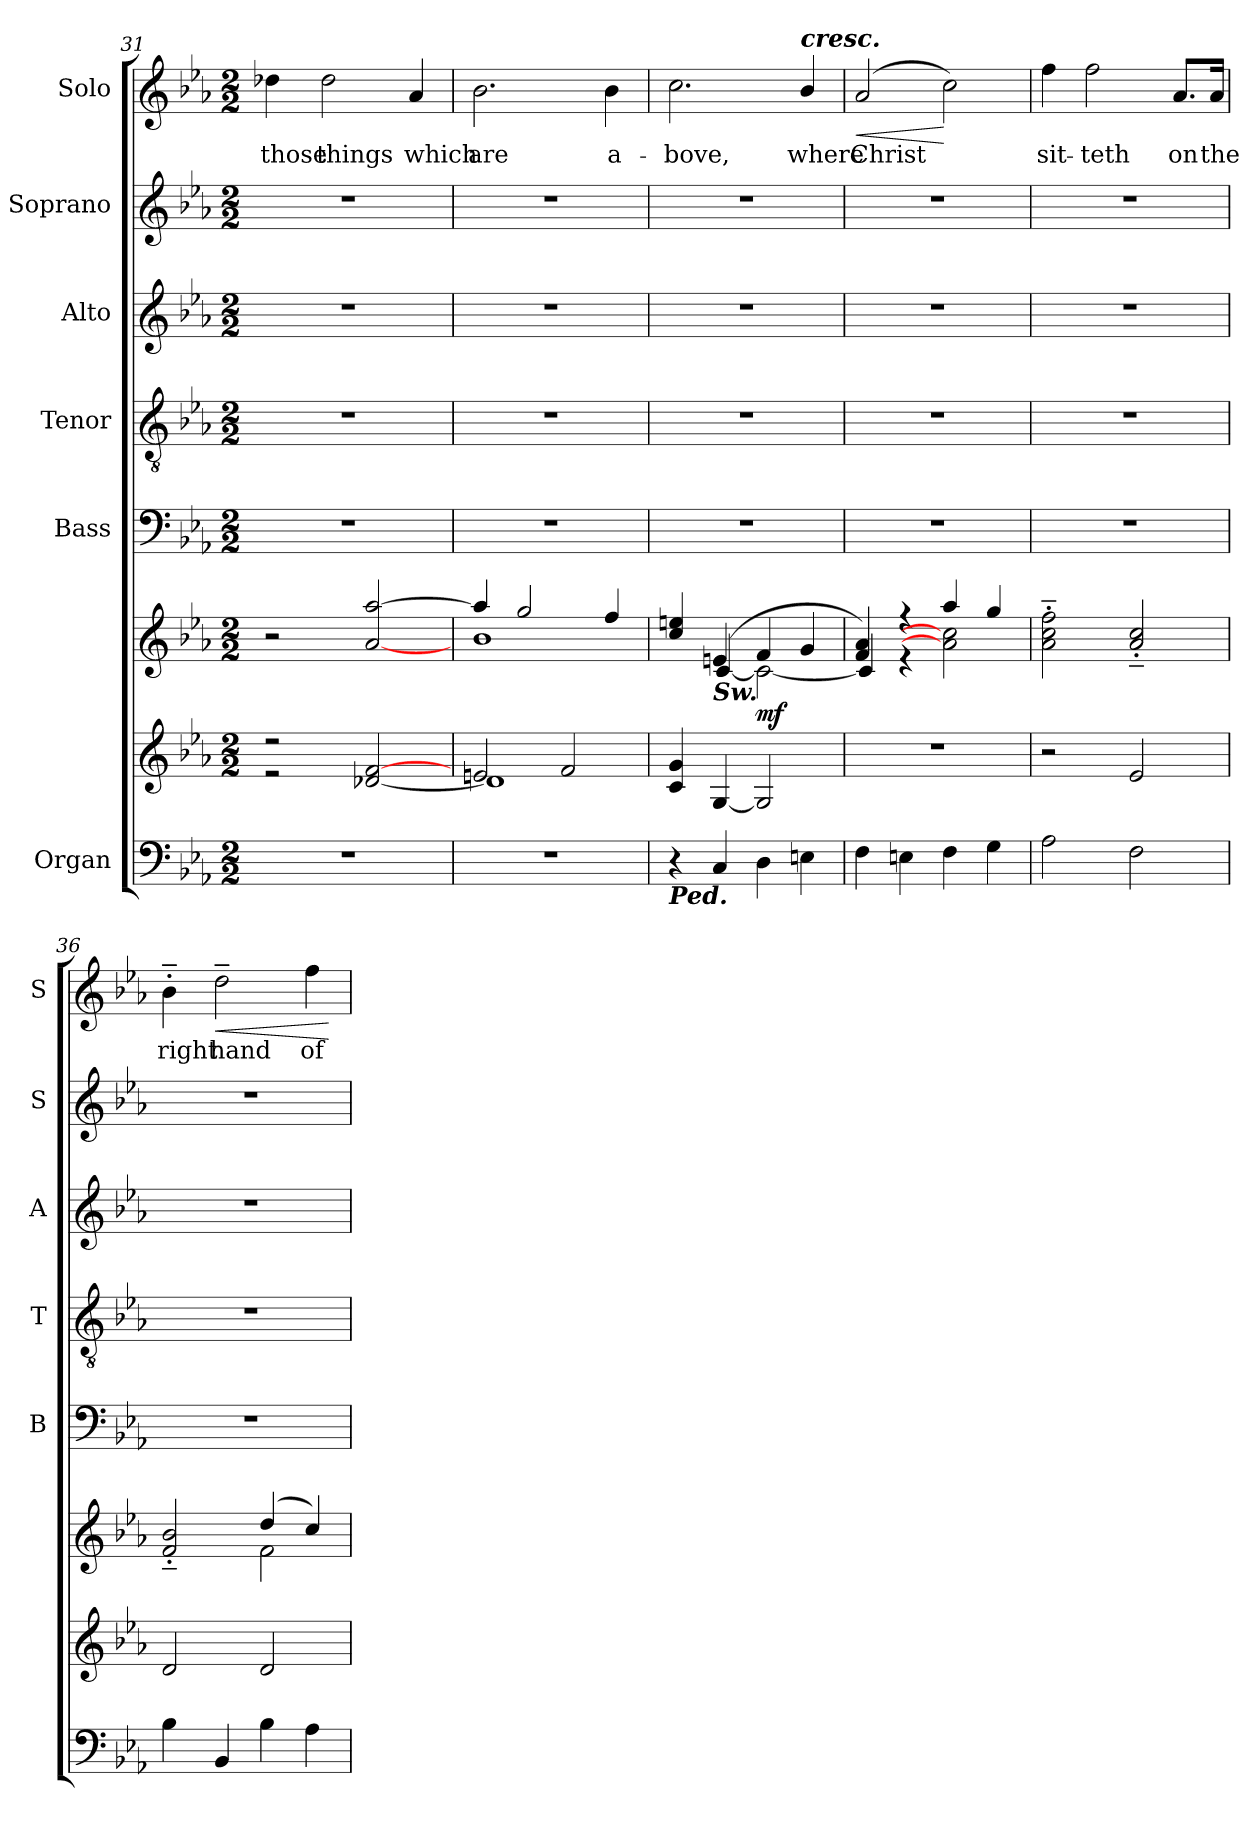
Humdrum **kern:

**kern	**kern	**kern	**dynam	**kern	**kern	**kern	**kern	**kern	**text	**dynam
*part6	*part6	*part6	*part6	*part5	*part4	*part3	*part2	*part1	*part1	*part1
*staff8	*staff7	*staff6	*staff6/7/8	*staff5	*staff4	*staff3	*staff2	*staff1	*staff1	*staff1
*I"Organ	*	*	*	*I"Bass	*I"Tenor	*I"Alto	*I"Soprano	*I"Solo	*	*
*	*	*	*	*I'B	*I'T	*I'A	*I'S	*I'S	*	*
!!LO:LB:g=z
*clefF4	*clefG2	*clefG2	*	*clefF4	*clefGv2	*clefG2	*clefG2	*clefG2	*	*
*k[b-e-a-]	*k[b-e-a-]	*k[b-e-a-]	*	*k[b-e-a-]	*k[b-e-a-]	*k[b-e-a-]	*k[b-e-a-]	*k[b-e-a-]	*	*
*E-:	*E-:	*E-:	*	*E-:	*E-:	*E-:	*E-:	*E-:	*	*
*M2/2	*M2/2	*M2/2	*	*M2/2	*M2/2	*M2/2	*M2/2	*M2/2	*	*
=31	=31	=31	=31	=31	=31	=31	=31	=31	=31	=31
*	*^	*^	*	*	*	*	*	*	*	*
!	!	!	!	!	!	!	!	!	!	!	!LO:LY:b	!
1r	2r	2r	2r	2ryy	.	1r	1r	1r	1r	4dd-X	those	.
!	!	!	!	!	!	!	!	!	!	!	!LO:LY:b	!
.	.	.	.	.	.	.	.	.	.	2dd-	things	.
.	2ryy	[2d-X/ [2f/	[2a-/ [2aa-/	2ryy	.	.	.	.	.	.	.	.
!	!	!	!	!	!	!	!	!	!	!	!LO:LY:b	!
.	.	.	.	.	.	.	.	.	.	4a-	which	.
=32	=32	=32	=32	=32	=32	=32	=32	=32	=32	=32	=32	=32
!	!	!	!	!	!	!	!	!	!	!	!LO:LY:b	!
1r	2en/	1d-\]	4aa-/]	1b-\	.	1r	1r	1r	1r	2.b-	are	.
.	.	.	2gg/	.	.	.	.	.	.	.	.	.
.	2f/	.	.	.	.	.	.	.	.	.	.	.
!	!	!	!	!	!	!	!	!	!	!	!LO:LY:b	!
.	.	.	4ff/	.	.	.	.	.	.	4b-	a-	.
=33	=33	=33	=33	=33	=33	=33	=33	=33	=33	=33	=33	=33
!LO:TX:b:Bi:t=Ped.	!	!	!	!	!	!	!	!	!	!	!	!
!	!	!	!	!	!	!	!	!	!	!	!LO:LY:b	!
4r	4c/ 4g/	2ryy	4cc/ 4een/	4ryy	.	1r	1r	1r	1r	2.cc	-bove,	.
!	!	!	!LO:TX:b:Bi:t=Sw.	!	!	!	!	!	!	!	!	!
(>4C	[4G/	.	(>4en/	[4c/	.	.	.	.	.	.	.	.
!	!	!	!	!	!LO:DY:b	!	!	!	!	!	!	!
4D	2G/]	2ryy	4f/	2c\_	mf	.	.	.	.	.	.	.
!	!	!	!	!	!	!	!	!	!	!LO:TX:a:Bi:t=cresc.	!	!
!	!	!	!	!	!	!	!	!	!	!	!LO:LY:b	!
4En	.	.	4g/	.	.	.	.	.	.	4b-/	where	.
=34	=34	=34	=34	=34	=34	=34	=34	=34	=34	=34	=34	=34
!	!	!	!	!	!	!	!	!	!	!	!LO:LY:b	!LO:HP:b
4F	1r	2ryy	4f/ 4a-/)	4c/]	.	1r	1r	1r	1r	(<2a-	Christ	<
4En	.	.	4r	4r	.	.	.	.	.	.	.	.
4F	.	2ryy	4aa-/	2a-\] 2cc\]	.	.	.	.	.	2cc)	.	[
4G	.	.	4gg/	.	.	.	.	.	.	.	.	.
=35	=35	=35	=35	=35	=35	=35	=35	=35	=35	=35	=35	=35
!	!	!	!	!	!	!	!	!	!	!	!LO:LY:b	!
2A-	2r	2ryy	2a-\'~ 2cc\'~ 2ff\'~)	2ryy	.	1r	1r	1r	1r	4ff	sit-	.
!	!	!	!	!	!	!	!	!	!	!	!LO:LY:b	!
.	.	.	.	.	.	.	.	.	.	2ff	-teth	.
2F	2e-/	2ryy	2a-/'~ 2cc/'~	2ryy	.	.	.	.	.	.	.	.
!	!	!	!	!	!	!	!	!	!	!	!LO:LY:b	!
.	.	.	.	.	.	.	.	.	.	8.a-/L	on	.
!	!	!	!	!	!	!	!	!	!	!	!LO:LY:b	!
.	.	.	.	.	.	.	.	.	.	16a-/Jk	the	.
=36	=36	=36	=36	=36	=36	=36	=36	=36	=36	=36	=36	=36
!	!	!	!	!	!	!	!	!	!	!	!LO:LY:b	!
4B-	2d/	2ryy	2f/'~ 2b-/'~	2ryy	.	1r	1r	1r	1r	4b-'~	right	.
!	!	!	!	!	!	!	!	!	!	!	!LO:LY:b	!LO:HP:b
4BB-	.	.	.	.	.	.	.	.	.	2dd~	hand	<
4B-	2d/	2ryy	(>4dd/	2f\	.	.	.	.	.	.	.	.
!	!	!	!	!	!	!	!	!	!	!	!LO:LY:b	!
4A-	.	.	4cc/)	.	.	.	.	.	.	4ff	of	.
*	*v	*v	*	*	*	*	*	*	*	*	*	*
*	*	*v	*v	*	*	*	*	*	*	*	*
.	.	.	.	.	.	.	.	.	.	[
=	=	=	=	=	=	=	=	=	=	=
*-	*-	*-	*-	*-	*-	*-	*-	*-	*-	*-
